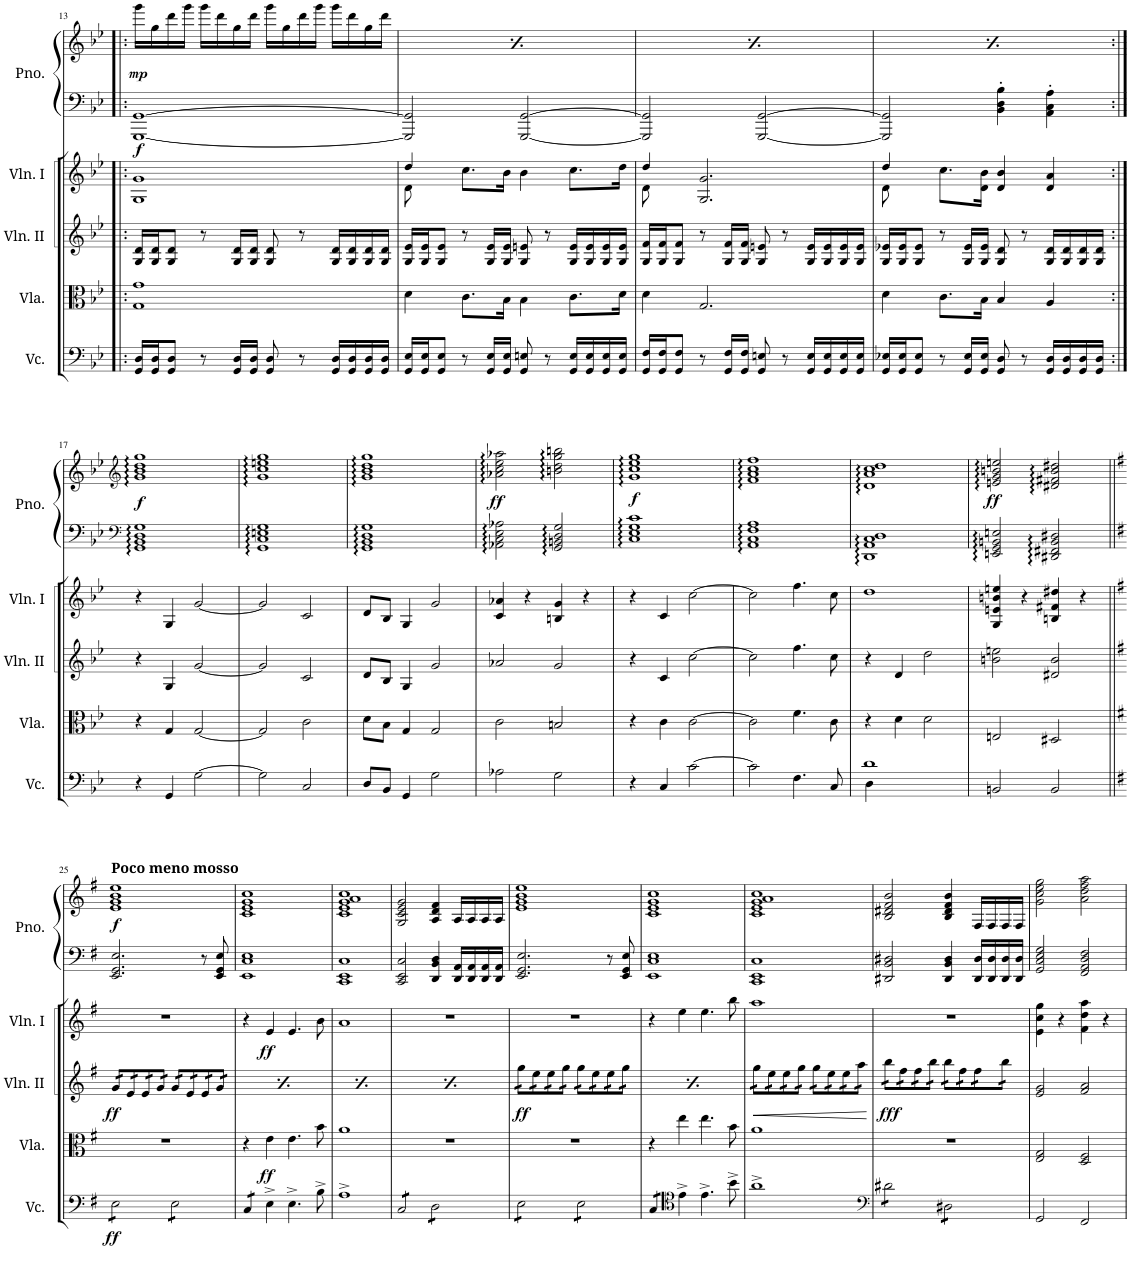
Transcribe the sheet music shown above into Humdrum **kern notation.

**kern	**dynam	**kern	**dynam	**kern	**dynam	**kern	**dynam	**kern	**kern	**dynam
*part5	*part5	*part4	*part4	*part3	*part3	*part2	*part2	*part1	*part1	*part1
*staff6	*staff6	*staff5	*staff5	*staff4	*staff4	*staff3	*staff3	*staff2	*staff1	*staff1/2
*I"Violoncello	*	*I"Viola	*	*I"Violin II	*	*I"Violin I	*	*I"Piano	*	*
*I'Vc.	*	*I'Vla.	*	*I'Vln. II	*	*I'Vln. I	*	*I'Pno.	*	*
!!LO:PB:g=z
*clefF4	*	*clefC3	*	*clefG2	*	*clefG2	*	*clefF4	*clefG2	*
*k[b-e-]	*	*k[b-e-]	*	*k[b-e-]	*	*k[b-e-]	*	*k[b-e-]	*k[b-e-]	*
*M4/4	*	*M4/4	*	*M4/4	*	*M4/4	*	*M4/4	*M4/4	*
=13!|:	=13!|:	=13!|:	=13!|:	=13!|:	=13!|:	=13!|:	=13!|:	=13!|:	=13!|:	=13!|:
!	!	!	!	!	!	!	!	!	!	!LO:DY:b=2
!	!	!	!	!	!	!	!	!	!	!LO:DY:n=1:b
16GG/ 16D/LL	.	1G 1g	.	16G/ 16d/LL	.	1G 1g	.	[1GGG [1GG	16ggg\LL	f mp
16GG/ 16D/J	.	.	.	16G/ 16d/J	.	.	.	.	16gg\	.
8GG/ 8D/J	.	.	.	8G/ 8d/J	.	.	.	.	16ddd\	.
.	.	.	.	.	.	.	.	.	16ggg\JJ	.
8r	.	.	.	8r	.	.	.	.	16ggg\LL	.
.	.	.	.	.	.	.	.	.	16ddd\	.
16GG/ 16D/LL	.	.	.	16G/ 16d/LL	.	.	.	.	16gg\	.
16GG/ 16D/JJ	.	.	.	16G/ 16d/JJ	.	.	.	.	16ddd\JJ	.
8GG/ 8D/	.	.	.	8G/ 8d/	.	.	.	.	16ggg\LL	.
.	.	.	.	.	.	.	.	.	16gg\	.
8r	.	.	.	8r	.	.	.	.	16ddd\	.
.	.	.	.	.	.	.	.	.	16ggg\JJ	.
16GG/ 16D/LL	.	.	.	16G/ 16d/LL	.	.	.	.	16ggg\LL	.
16GG/ 16D/	.	.	.	16G/ 16d/	.	.	.	.	16ddd\	.
16GG/ 16D/	.	.	.	16G/ 16d/	.	.	.	.	16gg\	.
16GG/ 16D/JJ	.	.	.	16G/ 16d/JJ	.	.	.	.	16ddd\JJ	.
=14	=14	=14	=14	=14	=14	=14	=14	=14	=14	=14
*	*	*	*	*	*	*^	*	*	*	*
!	!	!	!	!	!	!	!	!	!	!	!LO:DY:b
16GG/ 16E-/LL	.	4d\	.	16G/ 16e-/LL	.	4dd/	8d\	.	2GGG/] 2GG/]	16ggg\LL	mp
16GG/ 16E-/J	.	.	.	16G/ 16e-/J	.	.	.	.	.	16gg\	.
8GG/ 8E-/J	.	.	.	8G/ 8e-/J	.	.	2..ryy	.	.	16ddd\	.
.	.	.	.	.	.	.	.	.	.	16ggg\JJ	.
8r	.	8.c\L	.	8r	.	8.cc\L	.	.	.	16ggg\LL	.
.	.	.	.	.	.	.	.	.	.	16ddd\	.
16GG/ 16E-/LL	.	.	.	16G/ 16e-/LL	.	.	.	.	.	16gg\	.
16GG/ 16E-/JJ	.	16B-\Jk	.	16G/ 16e-/JJ	.	16b-\Jk	.	.	.	16ddd\JJ	.
8GG/ 8En/	.	4B-\	.	8G/ 8en/	.	4b-\	.	.	[2GGG/ [2GG/	16ggg\LL	.
.	.	.	.	.	.	.	.	.	.	16gg\	.
8r	.	.	.	8r	.	.	.	.	.	16ddd\	.
.	.	.	.	.	.	.	.	.	.	16ggg\JJ	.
16GG/ 16E/LL	.	8.c\L	.	16G/ 16e/LL	.	8.cc\L	.	.	.	16ggg\LL	.
16GG/ 16E/	.	.	.	16G/ 16e/	.	.	.	.	.	16ddd\	.
16GG/ 16E/	.	.	.	16G/ 16e/	.	.	.	.	.	16gg\	.
16GG/ 16E/JJ	.	16d\Jk	.	16G/ 16e/JJ	.	16dd\Jk	.	.	.	16ddd\JJ	.
=15	=15	=15	=15	=15	=15	=15	=15	=15	=15	=15	=15
!	!	!	!	!	!	!	!	!	!	!	!LO:DY:b
16GG/ 16F/LL	.	4d\	.	16G/ 16f/LL	.	4dd/	8d\	.	2GGG/] 2GG/]	16ggg\LL	mp
16GG/ 16F/J	.	.	.	16G/ 16f/J	.	.	.	.	.	16gg\	.
8GG/ 8F/J	.	.	.	8G/ 8f/J	.	.	2..ryy	.	.	16ddd\	.
.	.	.	.	.	.	.	.	.	.	16ggg\JJ	.
8r	.	2.G/	.	8r	.	2.G/ 2.g/	.	.	.	16ggg\LL	.
.	.	.	.	.	.	.	.	.	.	16ddd\	.
16GG/ 16F/LL	.	.	.	16G/ 16f/LL	.	.	.	.	.	16gg\	.
16GG/ 16F/JJ	.	.	.	16G/ 16f/JJ	.	.	.	.	.	16ddd\JJ	.
8GG/ 8En/	.	.	.	8G/ 8en/	.	.	.	.	[2GGG/ [2GG/	16ggg\LL	.
.	.	.	.	.	.	.	.	.	.	16gg\	.
8r	.	.	.	8r	.	.	.	.	.	16ddd\	.
.	.	.	.	.	.	.	.	.	.	16ggg\JJ	.
16GG/ 16E/LL	.	.	.	16G/ 16e/LL	.	.	.	.	.	16ggg\LL	.
16GG/ 16E/	.	.	.	16G/ 16e/	.	.	.	.	.	16ddd\	.
16GG/ 16E/	.	.	.	16G/ 16e/	.	.	.	.	.	16gg\	.
16GG/ 16E/JJ	.	.	.	16G/ 16e/JJ	.	.	.	.	.	16ddd\JJ	.
=16	=16	=16	=16	=16	=16	=16	=16	=16	=16	=16	=16
!	!	!	!	!	!	!	!	!	!	!	!LO:DY:b
16GG/ 16E-X/LL	.	4d\	.	16G/ 16e-X/LL	.	4dd/	8d\	.	2GGG/] 2GG/]	16ggg\LL	mp
16GG/ 16E-/J	.	.	.	16G/ 16e-/J	.	.	.	.	.	16gg\	.
8GG/ 8E-/J	.	.	.	8G/ 8e-/J	.	.	2..ryy	.	.	16ddd\	.
.	.	.	.	.	.	.	.	.	.	16ggg\JJ	.
8r	.	8.c\L	.	8r	.	8.cc\L	.	.	.	16ggg\LL	.
.	.	.	.	.	.	.	.	.	.	16ddd\	.
16GG/ 16E-/LL	.	.	.	16G/ 16e-/LL	.	.	.	.	.	16gg\	.
16GG/ 16E-/JJ	.	16B-\Jk	.	16G/ 16e-/JJ	.	16d\ 16b-\Jk	.	.	.	16ddd\JJ	.
8GG/ 8D/	.	4B-/	.	8G/ 8d/	.	4d/ 4b-/	.	.	4BB-\' 4D\' 4B-\'	16ggg\LL	.
.	.	.	.	.	.	.	.	.	.	16gg\	.
8r	.	.	.	8r	.	.	.	.	.	16ddd\	.
.	.	.	.	.	.	.	.	.	.	16ggg\JJ	.
16GG/ 16D/LL	.	4A/	.	16G/ 16d/LL	.	4d/ 4a/	.	.	4AA\' 4C\' 4A\'	16ggg\LL	.
16GG/ 16D/	.	.	.	16G/ 16d/	.	.	.	.	.	16ddd\	.
16GG/ 16D/	.	.	.	16G/ 16d/	.	.	.	.	.	16gg\	.
16GG/ 16D/JJ	.	.	.	16G/ 16d/JJ	.	.	.	.	.	16ddd\JJ	.
*	*	*	*	*	*	*v	*v	*	*	*	*
!!LO:LB:g=z
=17:|!	=17:|!	=17:|!	=17:|!	=17:|!	=17:|!	=17:|!	=17:|!	=17:|!	=17:|!	=17:|!
*	*	*	*	*	*	*	*	*clefF4	*clefG2	*
!	!	!	!	!	!	!	!	!	!	!LO:DY:b
4r	.	4r	.	4r	.	4r	.	1GG 1BB- 1D 1G	1g 1b- 1dd 1gg	f
4GG/	.	4G/	.	4G/	.	4G/	.	.	.	.
[2G\	.	[2G/	.	[2g/	.	[2g/	.	.	.	.
=18	=18	=18	=18	=18	=18	=18	=18	=18	=18	=18
2G\]	.	2G/]	.	2g/]	.	2g/]	.	1GG 1C 1En 1G	1g 1cc 1een 1gg	.
2C/	.	2c\	.	2c/	.	2c/	.	.	.	.
=19	=19	=19	=19	=19	=19	=19	=19	=19	=19	=19
8D/L	.	8d\L	.	8d/L	.	8d/L	.	1GG 1BB- 1D 1G	1g 1b- 1dd 1gg	.
8BB-/J	.	8B-\J	.	8B-/J	.	8B-/J	.	.	.	.
4GG/	.	4G/	.	4G/	.	4G/	.	.	.	.
2G\	.	2G/	.	2g/	.	2g/	.	.	.	.
=20	=20	=20	=20	=20	=20	=20	=20	=20	=20	=20
!	!	!	!	!	!	!	!	!	!	!LO:DY:b
2A-X\	.	2c\	.	2a-X/	.	4c/ 4a-X/	.	2AA-X\ 2C\ 2E-\ 2A-X\	2a-X\ 2cc\ 2ee-\ 2aa-X\	ff
.	.	.	.	.	.	4r	.	.	.	.
2G\	.	2Bn/	.	2g/	.	4Bn/ 4g/	.	2GG/ 2BBn/ 2D/ 2G/	2bn\ 2dd\ 2gg\ 2bbn\	.
.	.	.	.	.	.	4r	.	.	.	.
=21	=21	=21	=21	=21	=21	=21	=21	=21	=21	=21
!	!	!	!	!	!	!	!	!	!	!LO:DY:b
4r	.	4r	.	4r	.	4r	.	1C 1E- 1G 1c	1g 1cc 1ee- 1gg	f
4C/	.	4c\	.	4c/	.	4c/	.	.	.	.
[2c\	.	[2c\	.	[2cc\	.	[2cc\	.	.	.	.
=22	=22	=22	=22	=22	=22	=22	=22	=22	=22	=22
2c\]	.	2c\]	.	2cc\]	.	2cc\]	.	1AA 1C 1F 1A	1f 1a 1cc 1ff	.
4.F\	.	4.f\	.	4.ff\	.	4.ff\	.	.	.	.
8C/	.	8c\	.	8cc\	.	8cc\	.	.	.	.
=23	=23	=23	=23	=23	=23	=23	=23	=23	=23	=23
*^	*	*	*	*	*	*	*	*	*	*
1d	4D\	.	4r	.	4r	.	1dd	.	1DD 1AA 1C 1D	1d 1a 1cc 1dd	.
.	2.ryy	.	4d\	.	4d/	.	.	.	.	.	.
.	.	.	2d\	.	2dd\	.	.	.	.	.	.
*v	*v	*	*	*	*	*	*	*	*	*	*
=24	=24	=24	=24	=24	=24	=24	=24	=24	=24	=24
!	!	!	!	!	!	!	!	!	!	!LO:DY:b
2BBn/	.	2En/	.	2bn\ 2een\	.	4G/ 4en/ 4bn/ 4een/	.	2EEn/ 2GG/ 2BBn/ 2En/	2en/ 2g/ 2bn/ 2een/	ff
.	.	.	.	.	.	4r	.	.	.	.
2BB/	.	2D#X/	.	2d#X/ 2b/	.	4Bn/ 4f#X/ 4dd#X/	.	2DD#X/ 2FF#X/ 2BB/ 2D#X/	2d#X/ 2f#X/ 2b/ 2dd#X/	.
.	.	.	.	.	.	4r	.	.	.	.
!!LO:LB:g=z
=25||	=25||	=25||	=25||	=25||	=25||	=25||	=25||	=25||	=25||	=25||
*k[f#]	*	*k[f#]	*	*k[f#]	*	*k[f#]	*	*k[f#]	*k[f#]	*
!	!	!	!	!	!	!	!	!	!LO:TX:a:B:t=Poco meno mosso	!
!	!LO:DY:b	!	!	!	!LO:DY:b	!	!	!	!	!LO:DY:b
*tremolo	*	*	*	*	*	*	*	*	*	*
*	*	*	*	*tremolo	*	*	*	*	*	*
8E\L	ff	1r	.	16g/LL	ff	1r	.	2.EE/ 2.GG/ 2.E/	1e 1g 1b 1ee	f
.	.	.	.	16g/	.	.	.	.	.	.
8E\	.	.	.	16e/	.	.	.	.	.	.
.	.	.	.	16e/	.	.	.	.	.	.
8E\	.	.	.	16e/	.	.	.	.	.	.
.	.	.	.	16e/	.	.	.	.	.	.
8E\J	.	.	.	16g/	.	.	.	.	.	.
.	.	.	.	16g/JJ	.	.	.	.	.	.
8E\L	.	.	.	16g/LL	.	.	.	.	.	.
.	.	.	.	16g/	.	.	.	.	.	.
8E\	.	.	.	16e/	.	.	.	.	.	.
.	.	.	.	16e/	.	.	.	.	.	.
8E\	.	.	.	16e/	.	.	.	8r	.	.
.	.	.	.	16e/	.	.	.	.	.	.
8E\J	.	.	.	16g/	.	.	.	8EE/ 8GG/ 8E/	.	.
.	.	.	.	16g/JJ	.	.	.	.	.	.
=26	=26	=26	=26	=26	=26	=26	=26	=26	=26	=26
!	!	!	!	!	!LO:DY:b	!	!	!	!	!
8C/L	.	4r	.	16g/LL	ff	4r	.	1EE 1C 1E	1c 1e 1g 1cc	.
.	.	.	.	16g/	.	.	.	.	.	.
8C/J	.	.	.	16e/	.	.	.	.	.	.
*Xtremolo	*	*	*	*	*	*	*	*	*	*
.	.	.	.	16e/	.	.	.	.	.	.
!	!	!	!LO:DY:b	!	!	!	!LO:DY:b	!	!	!
4E^\	.	4e\	ff	16e/	.	4e/	ff	.	.	.
.	.	.	.	16e/	.	.	.	.	.	.
.	.	.	.	16g/	.	.	.	.	.	.
.	.	.	.	16g/JJ	.	.	.	.	.	.
4.E^\	.	4.e\	.	16g/LL	.	4.e/	.	.	.	.
.	.	.	.	16g/	.	.	.	.	.	.
.	.	.	.	16e/	.	.	.	.	.	.
.	.	.	.	16e/	.	.	.	.	.	.
.	.	.	.	16e/	.	.	.	.	.	.
.	.	.	.	16e/	.	.	.	.	.	.
8B^\	.	8b\	.	16g/	.	8b\	.	.	.	.
.	.	.	.	16g/JJ	.	.	.	.	.	.
=27	=27	=27	=27	=27	=27	=27	=27	=27	=27	=27
!	!	!	!	!	!LO:DY:b	!	!	!	!	!
1A^	.	1a	.	16g/LL	ff	1a	.	1CC 1EE 1C	1c 1e 1g 1a 1cc	.
.	.	.	.	16g/	.	.	.	.	.	.
.	.	.	.	16e/	.	.	.	.	.	.
.	.	.	.	16e/	.	.	.	.	.	.
.	.	.	.	16e/	.	.	.	.	.	.
.	.	.	.	16e/	.	.	.	.	.	.
.	.	.	.	16g/	.	.	.	.	.	.
.	.	.	.	16g/JJ	.	.	.	.	.	.
.	.	.	.	16g/LL	.	.	.	.	.	.
.	.	.	.	16g/	.	.	.	.	.	.
.	.	.	.	16e/	.	.	.	.	.	.
.	.	.	.	16e/	.	.	.	.	.	.
.	.	.	.	16e/	.	.	.	.	.	.
.	.	.	.	16e/	.	.	.	.	.	.
.	.	.	.	16g/	.	.	.	.	.	.
.	.	.	.	16g/JJ	.	.	.	.	.	.
=28	=28	=28	=28	=28	=28	=28	=28	=28	=28	=28
!	!	!	!	!	!LO:DY:b	!	!	!	!	!
*tremolo	*	*	*	*	*	*	*	*	*	*
8C/L	.	1r	.	16g/LL	ff	1r	.	2CC/ 2EE/ 2C/	2G/ 2c/ 2e/ 2g/	.
.	.	.	.	16g/	.	.	.	.	.	.
8C/	.	.	.	16e/	.	.	.	.	.	.
.	.	.	.	16e/	.	.	.	.	.	.
8C/	.	.	.	16e/	.	.	.	.	.	.
.	.	.	.	16e/	.	.	.	.	.	.
8C/J	.	.	.	16g/	.	.	.	.	.	.
.	.	.	.	16g/JJ	.	.	.	.	.	.
8D\L	.	.	.	16g/LL	.	.	.	4DD/ 4BB/ 4D/	4A/ 4d/ 4f#/	.
.	.	.	.	16g/	.	.	.	.	.	.
8D\	.	.	.	16e/	.	.	.	.	.	.
.	.	.	.	16e/	.	.	.	.	.	.
8D\	.	.	.	16e/	.	.	.	16DD/ 16AA/LL	16A/LL	.
.	.	.	.	16e/	.	.	.	16DD/ 16AA/	16A/	.
8D\J	.	.	.	16g/	.	.	.	16DD/ 16AA/	16A/	.
.	.	.	.	16g/JJ	.	.	.	16DD/ 16AA/JJ	16A/JJ	.
=29	=29	=29	=29	=29	=29	=29	=29	=29	=29	=29
!	!	!	!	!	!LO:DY:b	!	!	!	!	!
8E\L	.	1r	.	16gg\LL	ff	1r	.	2.EE/ 2.GG/ 2.E/	1e 1g 1b 1ee	.
.	.	.	.	16gg\	.	.	.	.	.	.
8E\	.	.	.	16ee\	.	.	.	.	.	.
.	.	.	.	16ee\	.	.	.	.	.	.
8E\	.	.	.	16ee\	.	.	.	.	.	.
.	.	.	.	16ee\	.	.	.	.	.	.
8E\J	.	.	.	16gg\	.	.	.	.	.	.
.	.	.	.	16gg\JJ	.	.	.	.	.	.
8E\L	.	.	.	16gg\LL	.	.	.	.	.	.
.	.	.	.	16gg\	.	.	.	.	.	.
8E\	.	.	.	16ee\	.	.	.	.	.	.
.	.	.	.	16ee\	.	.	.	.	.	.
8E\	.	.	.	16ee\	.	.	.	8r	.	.
.	.	.	.	16ee\	.	.	.	.	.	.
8E\J	.	.	.	16gg\	.	.	.	8EE/ 8GG/ 8E/	.	.
.	.	.	.	16gg\JJ	.	.	.	.	.	.
=30	=30	=30	=30	=30	=30	=30	=30	=30	=30	=30
!	!	!	!	!	!LO:DY:b	!	!	!	!	!
8C/L	.	4r	.	16gg\LL	ff	4r	.	1EE 1C 1E	1c 1e 1g 1cc	.
.	.	.	.	16gg\	.	.	.	.	.	.
8C/J	.	.	.	16ee\	.	.	.	.	.	.
*Xtremolo	*	*	*	*	*	*	*	*	*	*
.	.	.	.	16ee\	.	.	.	.	.	.
*clefC4	*	*	*	*	*	*	*	*	*	*
4e^\	.	4ee\	.	16ee\	.	4ee\	.	.	.	.
.	.	.	.	16ee\	.	.	.	.	.	.
.	.	.	.	16gg\	.	.	.	.	.	.
.	.	.	.	16gg\JJ	.	.	.	.	.	.
4.e^\	.	4.ee\	.	16gg\LL	.	4.ee\	.	.	.	.
.	.	.	.	16gg\	.	.	.	.	.	.
.	.	.	.	16ee\	.	.	.	.	.	.
.	.	.	.	16ee\	.	.	.	.	.	.
.	.	.	.	16ee\	.	.	.	.	.	.
.	.	.	.	16ee\	.	.	.	.	.	.
8b^\	.	8b\	.	16gg\	.	8bb\	.	.	.	.
.	.	.	.	16gg\JJ	.	.	.	.	.	.
=31	=31	=31	=31	=31	=31	=31	=31	=31	=31	=31
!	!	!	!	!	!LO:HP:b	!	!	!	!	!
1a^	.	1a	.	16gg\LL	<	1aa	.	1CC 1EE 1C	1c 1e 1g 1a 1cc	.
.	.	.	.	16gg\	.	.	.	.	.	.
.	.	.	.	16ee\	.	.	.	.	.	.
.	.	.	.	16ee\	.	.	.	.	.	.
.	.	.	.	16ee\	.	.	.	.	.	.
.	.	.	.	16ee\	.	.	.	.	.	.
.	.	.	.	16gg\	.	.	.	.	.	.
.	.	.	.	16gg\JJ	.	.	.	.	.	.
.	.	.	.	16gg\LL	.	.	.	.	.	.
.	.	.	.	16gg\	.	.	.	.	.	.
.	.	.	.	16ee\	.	.	.	.	.	.
.	.	.	.	16ee\	.	.	.	.	.	.
.	.	.	.	16ee\	.	.	.	.	.	.
.	.	.	.	16ee\	.	.	.	.	.	.
.	.	.	.	16aa\	.	.	.	.	.	.
.	.	.	.	16aa\JJ	.	.	.	.	.	.
.	.	.	.	.	[	.	.	.	.	.
=32	=32	=32	=32	=32	=32	=32	=32	=32	=32	=32
*clefF4	*	*	*	*	*	*	*	*	*	*
!	!	!	!	!	!LO:DY:b	!	!	!	!	!
*tremolo	*	*	*	*	*	*	*	*	*	*
8d#X\L	.	1r	.	16bb\LL	fff	1r	.	2DD#X/ 2BB/ 2D#X/	2B/ 2d#X/ 2f#/ 2b/	.
.	.	.	.	16bb\	.	.	.	.	.	.
8d#X\	.	.	.	16ff#\	.	.	.	.	.	.
.	.	.	.	16ff#\	.	.	.	.	.	.
8d#X\	.	.	.	16ff#\	.	.	.	.	.	.
.	.	.	.	16ff#\	.	.	.	.	.	.
8d#X\J	.	.	.	16bb\	.	.	.	.	.	.
.	.	.	.	16bb\JJ	.	.	.	.	.	.
8D#X\L	.	.	.	16bb\LL	.	.	.	4DD#/ 4BB/ 4D#/	4B/ 4d#/ 4f#/ 4b/	.
.	.	.	.	16bb\	.	.	.	.	.	.
8D#X\	.	.	.	16ff#\	.	.	.	.	.	.
.	.	.	.	16ff#\	.	.	.	.	.	.
8D#X\	.	.	.	16ff#\	.	.	.	16DD#/ 16D#/LL	16F#/LL	.
.	.	.	.	16ff#\	.	.	.	16DD#/ 16D#/	16F#/	.
8D#X\J	.	.	.	16bb\	.	.	.	16DD#/ 16D#/	16F#/	.
*Xtremolo	*	*	*	*	*	*	*	*	*	*
.	.	.	.	16bb\JJ	.	.	.	16DD#/ 16D#/JJ	16F#/JJ	.
*	*	*	*	*Xtremolo	*	*	*	*	*	*
=33	=33	=33	=33	=33	=33	=33	=33	=33	=33	=33
2GG/	.	2E/ 2G/	.	2e/ 2g/	.	4e\ 4cc\ 4gg\	.	2GG/ 2C/ 2E/ 2G/	2g\ 2cc\ 2ee\ 2gg\	.
.	.	.	.	.	.	4r	.	.	.	.
2FF#/	.	2D/ 2F#/	.	2f#/ 2a/	.	4f#\ 4dd\ 4aa\	.	2FF#/ 2AA/ 2D/ 2F#/	2a\ 2dd\ 2ff#\ 2aa\	.
.	.	.	.	.	.	4r	.	.	.	.
=	=	=	=	=	=	=	=	=	=	=
*-	*-	*-	*-	*-	*-	*-	*-	*-	*-	*-
